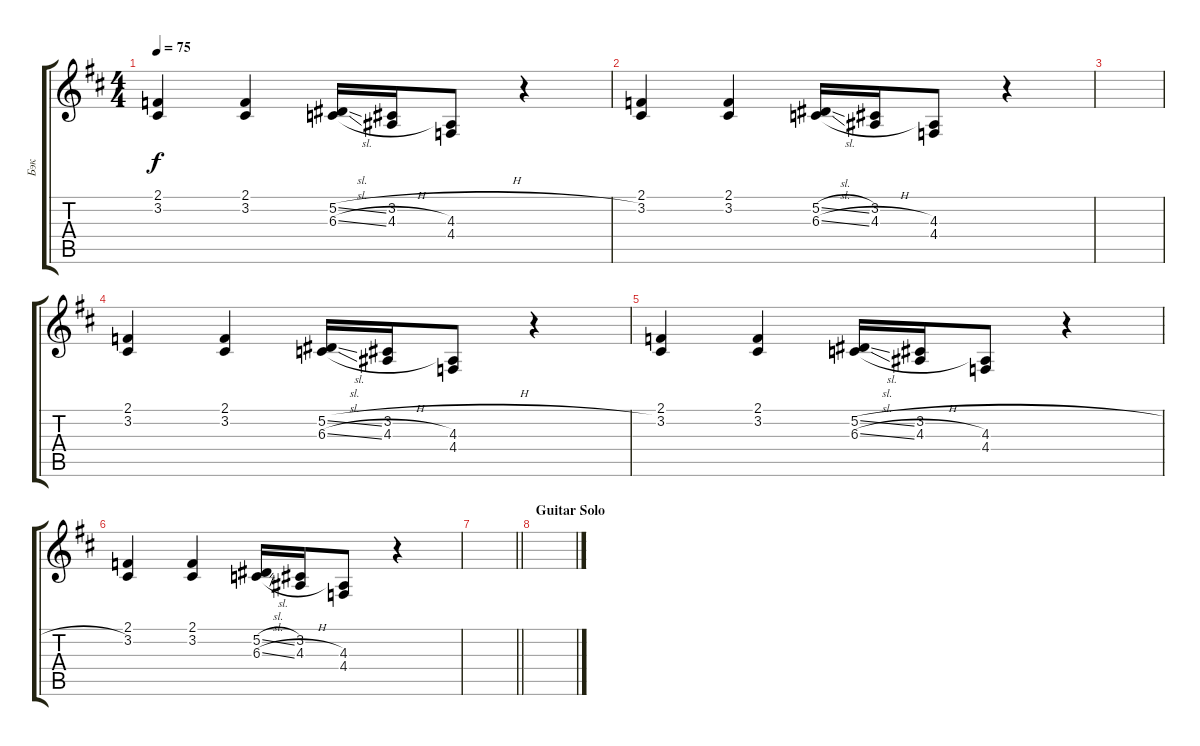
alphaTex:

\track ("Бэк" "Бэк") {instrument brasssection}
\staff {score tabs}
\tuning (Eb4 Bb3 Gb3 Db3 Ab2 Eb2) {hide}
\ts (4 4)
\tempo 75
\clef g2
\ks bminor
(2.1 3.2).4{dy f} (2.1 3.2).4 (5.2{sl} 6.3{sl}).16 (3.2{h} 4.3{h}).16 (4.3 4.4).8 r.4 |
(2.1 3.2).4 (2.1 3.2).4 (5.2{sl} 6.3{sl}).16 (3.2 4.3{h}).16 (4.3 4.4).8 r.4 |
|
(2.1 3.2).4 (2.1 3.2).4 (5.2{sl} 6.3{sl}).16 (3.2{h} 4.3{h}).16 (4.3 4.4).8 r.4 |
(2.1 3.2).4 (2.1 3.2).4 (5.2{sl} 6.3{sl}).16 (3.2{h} 4.3{h}).16 (4.3 4.4).8 r.4 |
(2.1 3.2).4 (2.1 3.2).4 (5.2{sl} 6.3{sl}).16 (3.2 4.3{h}).16 (4.3 4.4).8 r.4 |
\barLineRight lightlight
|
\section ("" "Guitar Solo")
